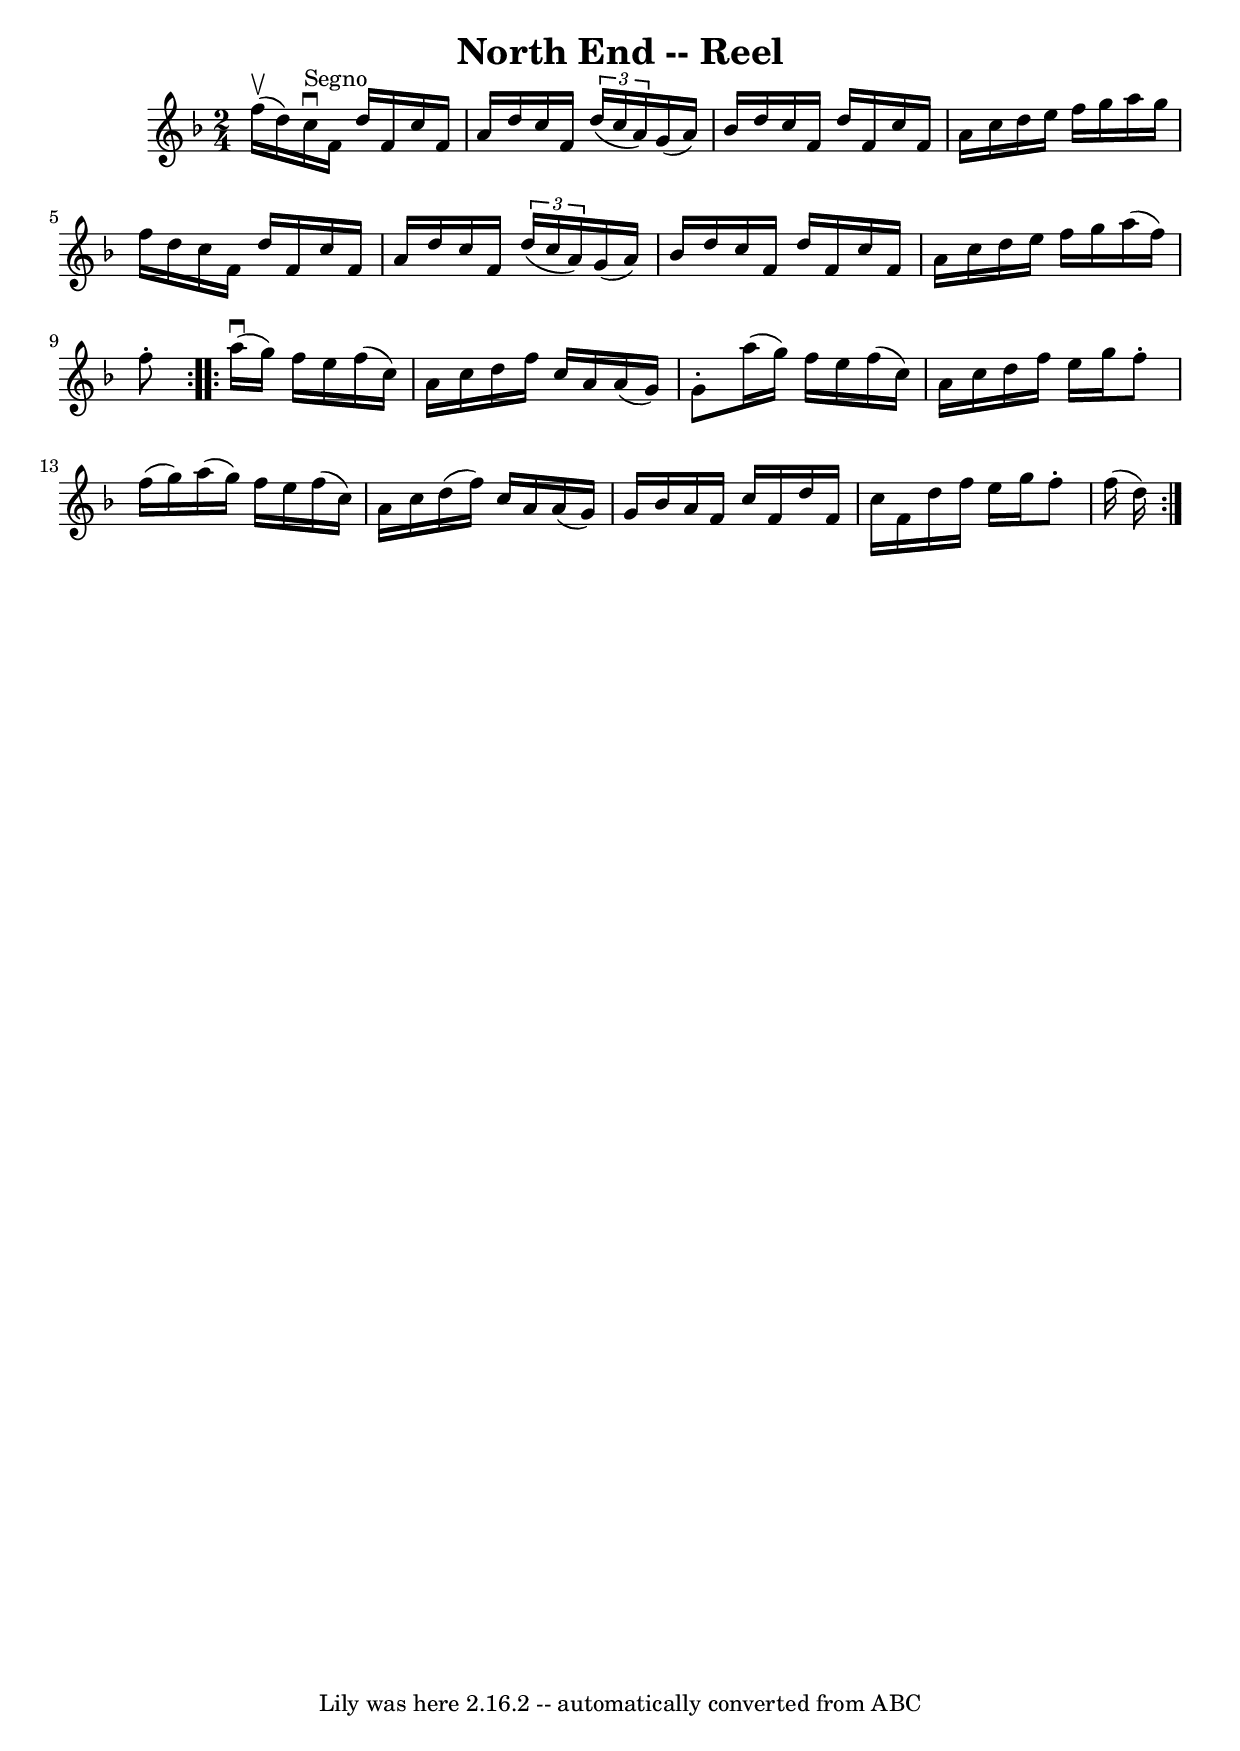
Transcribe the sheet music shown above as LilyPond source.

\version "2.16.2"
\include "Mammoth.ily"
\header {
  %% book = "Ryan's Mammoth Collection"
  crossRefNumber = "1"
  footnotes = "\\\\369"
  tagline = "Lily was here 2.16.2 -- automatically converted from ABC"
  title = "North End -- Reel"

}
voicedefault =  {



  \repeat volta 2 {

    \time 2/4 
    \key f \major
    f''16^\upbow(d''16)   |
    c''16^"Segno"^\downbow f'16 d''16 f'16 c''16 f'16 a'16 d''16    
    |
    c''16 f'16    \times 2/3 { d''16 (c''16 a'16) 
			     } g'16 (a'16) bes'16 d''16    |
    c''16 f'16 d''16 f'16    
    c''16 f'16 a'16 c''16    |
    d''16 e''16 f''16 g''16   
    a''16 g''16 f''16 d''16    |
    c''16 f'16 d''16    
    f'16 c''16 f'16 a'16 d''16    |
    c''16 f'16    
    \times 2/3 { d''16 (c''16 a'16) 
	       } g'16 (a'16) bes'16    
    d''16    |
    c''16 f'16 d''16 f'16 c''16 f'16 a'16    
    c''16    |
    d''16 e''16 f''16 g''16 a''16 (f''16)   
    f''8-.   
  }     
  \repeat volta 2 {
    a''16^\downbow(g''16) f''16    
    e''16 f''16 (c''16) a'16 c''16    |
    d''16 f''16    
    c''16 a'16 a'16 (g'16) g'8-.   |
    a''16 (g''16)   
    f''16 e''16 f''16 (c''16) a'16 c''16    |
    d''16    
    f''16 e''16 g''16 f''8-. f''16 (g''16)   |
    a''16 (
    g''16) f''16 e''16 f''16 (c''16) a'16 c''16    |
    
    d''16 (f''16) c''16 a'16 a'16 (g'16) g'16 bes'16    
    |
    a'16 f'16 c''16 f'16 d''16 f'16 c''16 f'16    
    |
    d''16 f''16 e''16 g''16 f''8-. f''16 (d''16)   

  }   

}

\score{
  <<

    \context Staff="default"
    {
      \voicedefault 
      
    }

  >>
  \layout {
    
  }
  \midi {
  }

}
